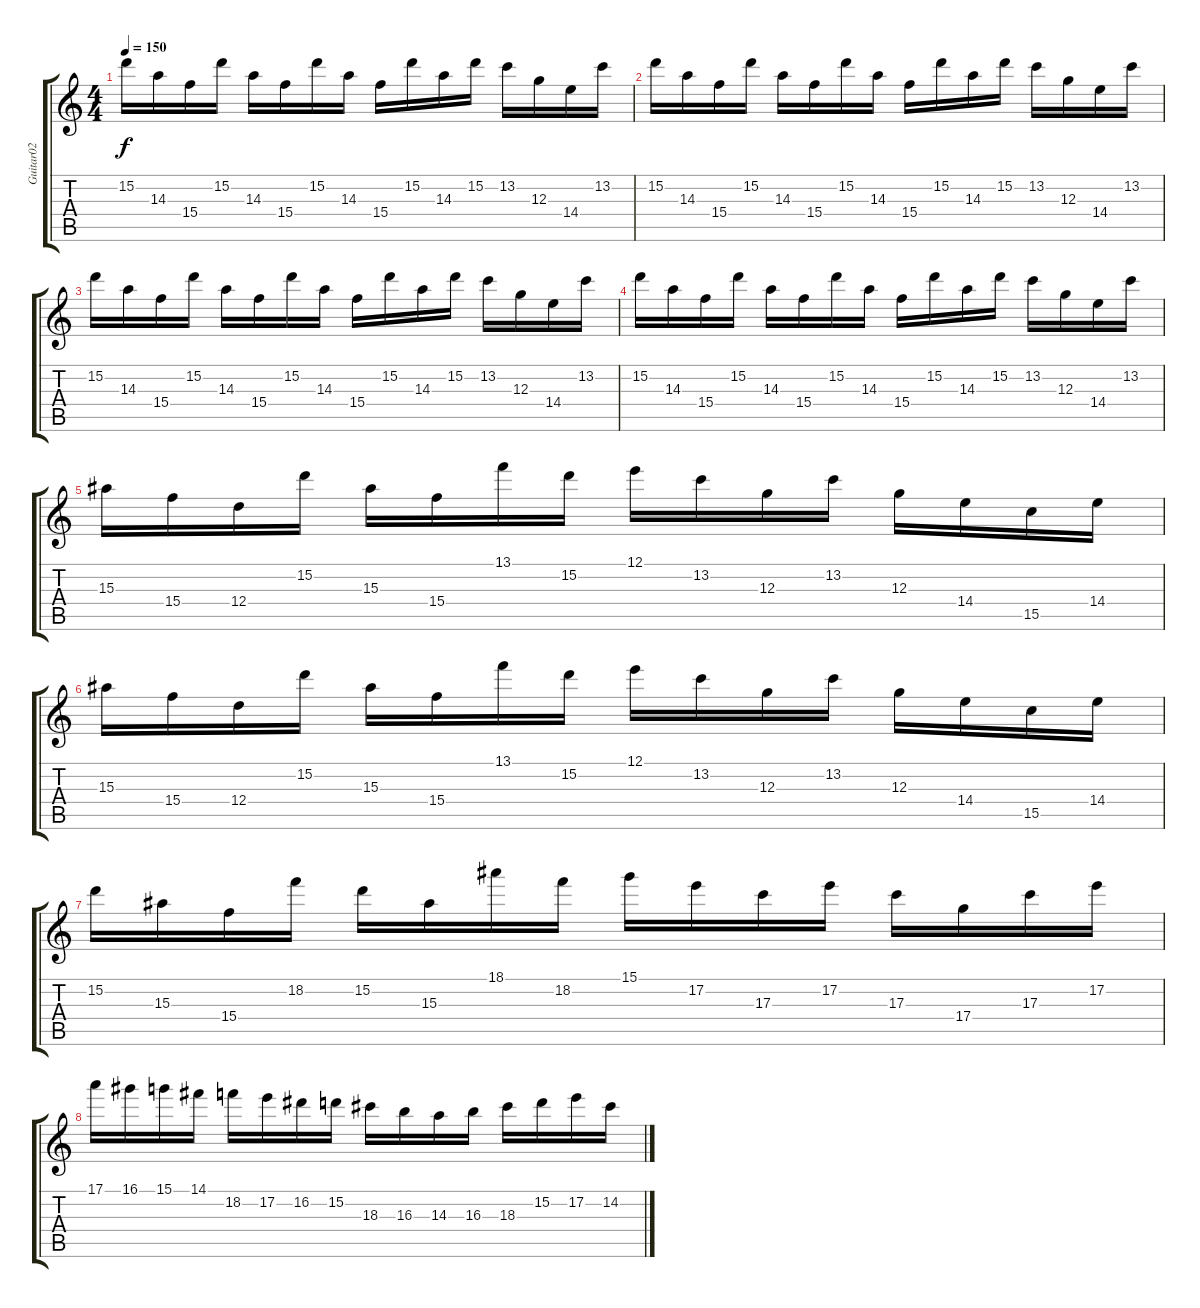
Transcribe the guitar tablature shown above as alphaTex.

\track ("Guitar02" "Guitar02") {instrument distortionguitar}
\staff {score tabs}
\tuning (E4 B3 G3 D3 A2 E2) {hide}
\ts (4 4)
\tempo 150
\clef g2
\ks c
15.2.16{dy f} 14.3.16 15.4.16 15.2.16 14.3.16 15.4.16 15.2.16 14.3.16 15.4.16 15.2.16 14.3.16 15.2.16 13.2.16 12.3.16 14.4.16 13.2.16 |
15.2.16 14.3.16 15.4.16 15.2.16 14.3.16 15.4.16 15.2.16 14.3.16 15.4.16 15.2.16 14.3.16 15.2.16 13.2.16 12.3.16 14.4.16 13.2.16 |
15.2.16 14.3.16 15.4.16 15.2.16 14.3.16 15.4.16 15.2.16 14.3.16 15.4.16 15.2.16 14.3.16 15.2.16 13.2.16 12.3.16 14.4.16 13.2.16 |
15.2.16 14.3.16 15.4.16 15.2.16 14.3.16 15.4.16 15.2.16 14.3.16 15.4.16 15.2.16 14.3.16 15.2.16 13.2.16 12.3.16 14.4.16 13.2.16 |
15.3.16 15.4.16 12.4.16 15.2.16 15.3.16 15.4.16 13.1.16 15.2.16 12.1.16 13.2.16 12.3.16 13.2.16 12.3.16 14.4.16 15.5.16 14.4.16 |
15.3.16 15.4.16 12.4.16 15.2.16 15.3.16 15.4.16 13.1.16 15.2.16 12.1.16 13.2.16 12.3.16 13.2.16 12.3.16 14.4.16 15.5.16 14.4.16 |
15.2.16 15.3.16 15.4.16 18.2.16 15.2.16 15.3.16 18.1.16 18.2.16 15.1.16 17.2.16 17.3.16 17.2.16 17.3.16 17.4.16 17.3.16 17.2.16 |
17.1.16 16.1.16 15.1.16 14.1.16 18.2.16 17.2.16 16.2.16 15.2.16 18.3.16 16.3.16 14.3.16 16.3.16 18.3.16 15.2.16 17.2.16 14.2.16
